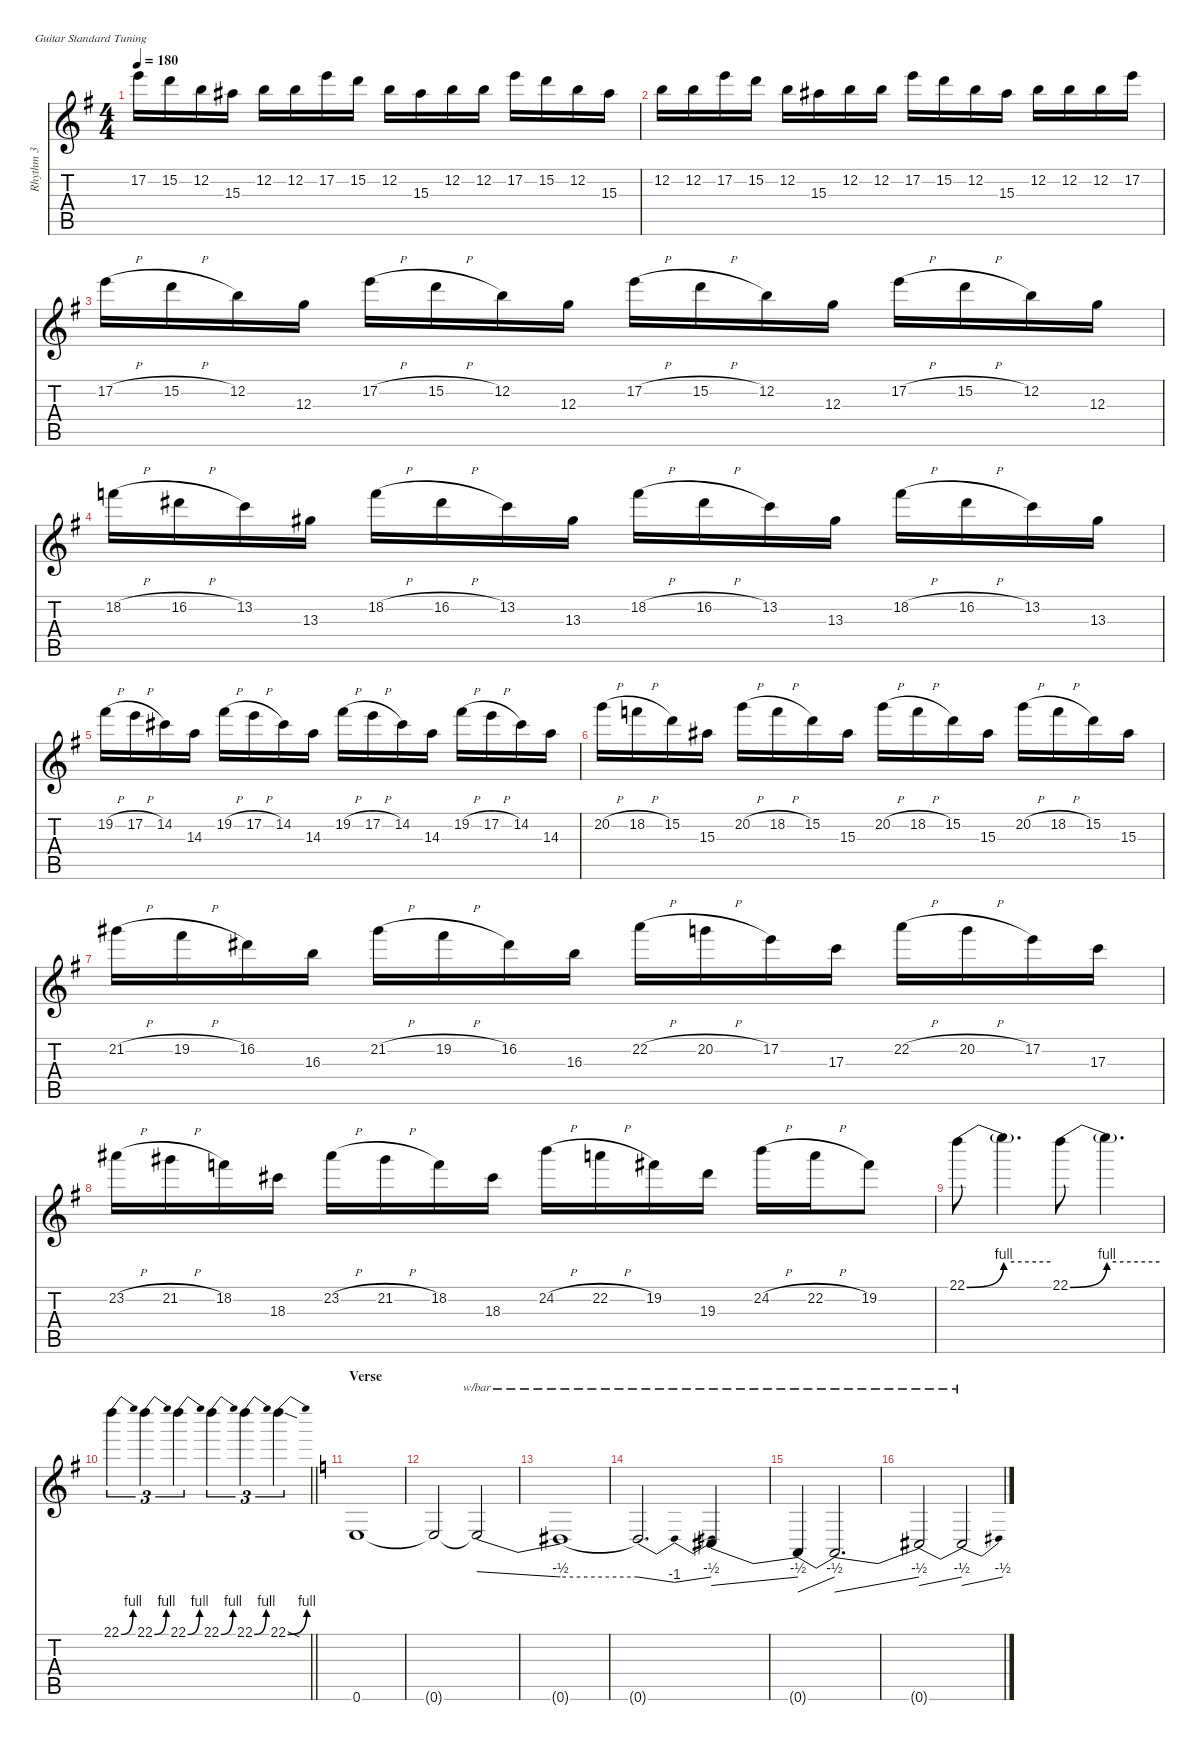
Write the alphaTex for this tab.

\defaultSystemsLayout 4
\hideDynamics
\bracketExtendMode nobrackets
\firstSystemTrackNameMode fullname
\otherSystemsTrackNameOrientation horizontal
\track ("Rhythm 3" "dist.guit.") {instrument distortionguitar}
\staff {score tabs}
\tuning (E4 B3 G3 D3 A2 E2)
\ts (4 4)
\tempo 180
\clef g2
\ks g
17.2{acc forcenatural}.16{dy f beam Down} 15.2{acc forcenatural}.16{beam Down} 12.2{acc forcenatural}.16{beam Down} 15.3{acc #}.16{beam Down} 12.2{acc forcenatural}.16{beam Down} 12.2{acc forcenatural}.16{beam Down} 17.2{acc forcenatural}.16{beam Down} 15.2{acc forcenatural}.16{beam Down} 12.2{acc forcenatural}.16{beam Down} 15.3{acc #}.16{beam Down} 12.2{acc forcenatural}.16{beam Down} 12.2{acc forcenatural}.16{beam Down} 17.2{acc forcenatural}.16{beam Down} 15.2{acc forcenatural}.16{beam Down} 12.2{acc forcenatural}.16{beam Down} 15.3{acc #}.16{beam Down} |
12.2{acc forcenatural}.16{beam Down} 12.2{acc forcenatural}.16{beam Down} 17.2{acc forcenatural}.16{beam Down} 15.2{acc forcenatural}.16{beam Down} 12.2{acc forcenatural}.16{beam Down} 15.3{acc #}.16{beam Down} 12.2{acc forcenatural}.16{beam Down} 12.2{acc forcenatural}.16{beam Down} 17.2{acc forcenatural}.16{beam Down} 15.2{acc forcenatural}.16{beam Down} 12.2{acc forcenatural}.16{beam Down} 15.3{acc #}.16{beam Down} 12.2{acc forcenatural}.16{beam Down} 12.2{acc forcenatural}.16{beam Down} 12.2{acc forcenatural}.16{beam Down} 17.2{acc forcenatural}.16{beam Down} |
17.2{h acc forcenatural}.16{beam Down} 15.2{h acc forcenatural}.16{beam Down} 12.2{acc forcenatural}.16{beam Down} 12.3{acc forcenatural}.16{beam Down} 17.2{h acc forcenatural}.16{beam Down} 15.2{h acc forcenatural}.16{beam Down} 12.2{acc forcenatural}.16{beam Down} 12.3{acc forcenatural}.16{beam Down} 17.2{h acc forcenatural}.16{beam Down} 15.2{h acc forcenatural}.16{beam Down} 12.2{acc forcenatural}.16{beam Down} 12.3{acc forcenatural}.16{beam Down} 17.2{h acc forcenatural}.16{beam Down} 15.2{h acc forcenatural}.16{beam Down} 12.2{acc forcenatural}.16{beam Down} 12.3{acc forcenatural}.16{beam Down} |
18.2{h acc forcenatural}.16{beam Down} 16.2{h acc #}.16{beam Down} 13.2{acc forcenatural}.16{beam Down} 13.3{acc #}.16{beam Down} 18.2{h acc forcenatural}.16{beam Down} 16.2{h acc #}.16{beam Down} 13.2{acc forcenatural}.16{beam Down} 13.3{acc #}.16{beam Down} 18.2{h acc forcenatural}.16{beam Down} 16.2{h acc #}.16{beam Down} 13.2{acc forcenatural}.16{beam Down} 13.3{acc #}.16{beam Down} 18.2{h acc forcenatural}.16{beam Down} 16.2{h acc #}.16{beam Down} 13.2{acc forcenatural}.16{beam Down} 13.3{acc #}.16{beam Down} |
19.2{h acc #}.16{beam Down} 17.2{h acc forcenatural}.16{beam Down} 14.2{acc #}.16{beam Down} 14.3{acc forcenatural}.16{beam Down} 19.2{h acc #}.16{beam Down} 17.2{h acc forcenatural}.16{beam Down} 14.2{acc #}.16{beam Down} 14.3{acc forcenatural}.16{beam Down} 19.2{h acc #}.16{beam Down} 17.2{h acc forcenatural}.16{beam Down} 14.2{acc #}.16{beam Down} 14.3{acc forcenatural}.16{beam Down} 19.2{h acc #}.16{beam Down} 17.2{h acc forcenatural}.16{beam Down} 14.2{acc #}.16{beam Down} 14.3{acc forcenatural}.16{beam Down} |
20.2{h acc forcenatural}.16{beam Down} 18.2{h acc forcenatural}.16{beam Down} 15.2{acc forcenatural}.16{beam Down} 15.3{acc #}.16{beam Down} 20.2{h acc forcenatural}.16{beam Down} 18.2{h acc forcenatural}.16{beam Down} 15.2{acc forcenatural}.16{beam Down} 15.3{acc #}.16{beam Down} 20.2{h acc forcenatural}.16{beam Down} 18.2{h acc forcenatural}.16{beam Down} 15.2{acc forcenatural}.16{beam Down} 15.3{acc #}.16{beam Down} 20.2{h acc forcenatural}.16{beam Down} 18.2{h acc forcenatural}.16{beam Down} 15.2{acc forcenatural}.16{beam Down} 15.3{acc #}.16{beam Down} |
21.2{h acc #}.16{beam Down} 19.2{h acc #}.16{beam Down} 16.2{acc #}.16{beam Down} 16.3{acc forcenatural}.16{beam Down} 21.2{h acc #}.16{beam Down} 19.2{h acc #}.16{beam Down} 16.2{acc #}.16{beam Down} 16.3{acc forcenatural}.16{beam Down} 22.2{h acc forcenatural}.16{beam Down} 20.2{h acc forcenatural}.16{beam Down} 17.2{acc forcenatural}.16{beam Down} 17.3{acc forcenatural}.16{beam Down} 22.2{h acc forcenatural}.16{beam Down} 20.2{h acc forcenatural}.16{beam Down} 17.2{acc forcenatural}.16{beam Down} 17.3{acc forcenatural}.16{beam Down} |
23.2{h acc #}.16{beam Down} 21.2{h acc #}.16{beam Down} 18.2{acc forcenatural}.16{beam Down} 18.3{acc #}.16{beam Down} 23.2{h acc #}.16{beam Down} 21.2{h acc #}.16{beam Down} 18.2{acc forcenatural}.16{beam Down} 18.3{acc #}.16{beam Down} 24.2{h acc forcenatural}.16{beam Down} 22.2{h acc forcenatural}.16{beam Down} 19.2{acc #}.16{beam Down} 19.3{acc forcenatural}.16{beam Down} 24.2{h acc forcenatural}.16{beam Down} 22.2{h acc forcenatural}.16{beam Down} 19.2{acc #}.8{beam Down} |
22.1{be (bend 0 0 60 4) acc forcenatural}.8{beam Down} 22.1{be (hold 0 4 60 4) t}.4{d beam Down} 22.1{be (bend 0 0 60 4) acc forcenatural}.8{beam Down} 22.1{be (hold 0 4 60 4) t}.4{d beam Down} |
\barLineRight lightlight
22.1{be (bend 0 0 15 4) acc forcenatural}.4{tu (3 2) beam Down} 22.1{be (bend 0 0 15 4) acc forcenatural}.4{tu (3 2) beam Down} 22.1{be (bend 0 0 15 4) acc forcenatural}.4{tu (3 2) beam Down} 22.1{be (bend 0 0 15 4) acc forcenatural}.4{tu (3 2) beam Down} 22.1{be (bend 0 0 15 4) acc forcenatural}.4{tu (3 2) beam Down} 22.1{be (bend 0 0 15 4) sod acc forcenatural}.4{tu (3 2) beam Down} |
\section ("" "Verse")
\ks c
0.6.1{beam Up} |
0.6{t}.2{beam Up} 0.6{t}.2{tbe (dive default 0 0 60 -2) beam Up} |
0.6{t}.1{tbe (hold default 0 -2 60 -2) beam Up} |
0.6{t}.2{d tbe (dip default 0 -2 30 -4 60 -2) beam Up} 0.6{t}.4{tbe (dive default 0 -6 60 -2) beam Up} |
0.6{t}.4{tbe (dive default 0 -14 60 -2) beam Up} 0.6{t}.2{d tbe (dive default 0 -14 60 -2) beam Up} |
0.6{t}.2{tbe (dive default 0 -6 60 -2) beam Up} 0.6{t}.2{tbe (dive default 0 -6 60 -2) beam Up}
